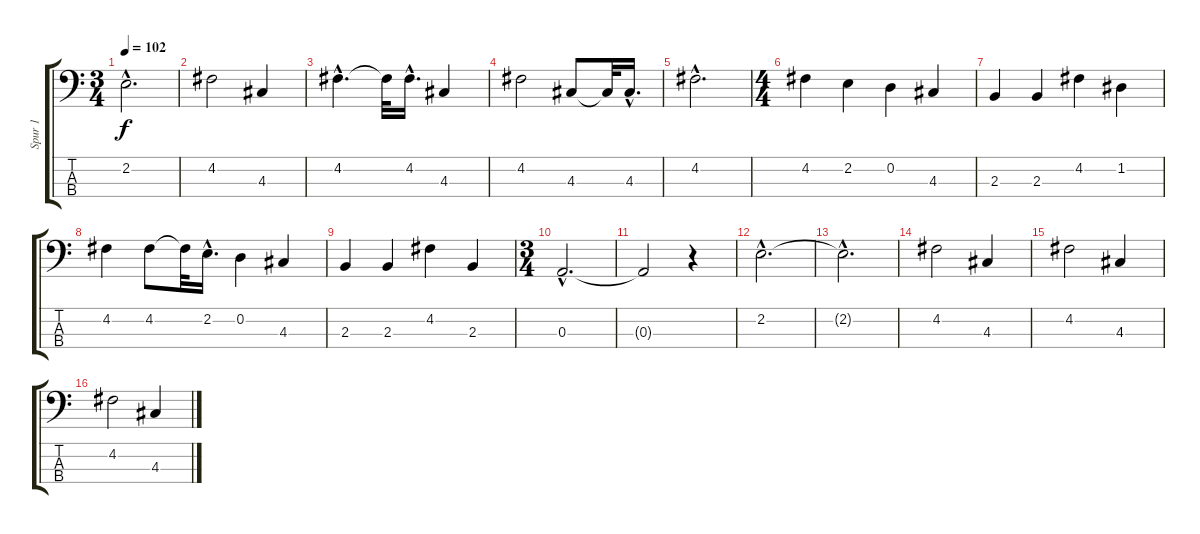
\track ("Spur 1" "Spur 1") {instrument fretlessbass}
\staff {score tabs}
\tuning (G2 D2 A1 E1) {hide}
\ts (3 4)
\tempo 102
\clef f4
\ks c
2.2{hac}.2{d dy f} |
4.2.2 4.3.4 |
4.2{hac}.4{d} 4.2{t}.32 4.2{hac}.16{d} 4.3.4 |
4.2.2 4.3.8 4.3{t}.32 4.3{hac}.16{d} |
4.2{hac}.2{d} |
\ts (4 4)
4.2.4 2.2.4 0.2.4 4.3.4 |
2.3.4 2.3.4 4.2.4 1.2.4 |
4.2.4 4.2.8 4.2{t}.32 2.2{hac}.16{d} 0.2.4 4.3.4 |
2.3.4 2.3.4 4.2.4 2.3.4 |
\ts (3 4)
0.3{hac}.2{d} |
0.3{t}.2 r.4 |
2.2{hac}.2{d} |
2.2{hac t}.2{d} |
4.2.2 4.3.4 |
4.2.2 4.3.4 |
4.2.2 4.3.4
